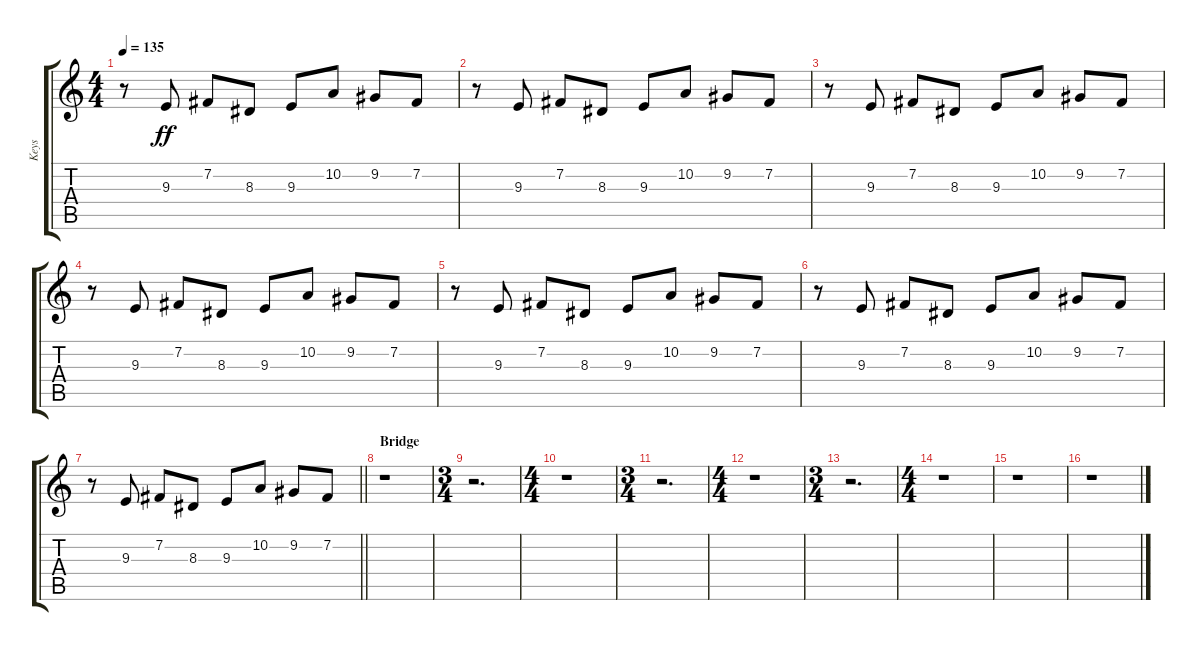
\track ("Keys" "Keys") {instrument percussiveorgan}
\staff {score tabs}
\tuning (E4 B3 G3 D3 A2 E2) {hide}
\ts (4 4)
\tempo 135
\clef g2
\ks c
r.8{dy ff} 9.3.8 7.2.8 8.3.8 9.3.8 10.2.8 9.2.8 7.2.8 |
r.8 9.3.8 7.2.8 8.3.8 9.3.8 10.2.8 9.2.8 7.2.8 |
r.8 9.3.8 7.2.8 8.3.8 9.3.8 10.2.8 9.2.8 7.2.8 |
r.8 9.3.8 7.2.8 8.3.8 9.3.8 10.2.8 9.2.8 7.2.8 |
r.8 9.3.8 7.2.8 8.3.8 9.3.8 10.2.8 9.2.8 7.2.8 |
r.8 9.3.8 7.2.8 8.3.8 9.3.8 10.2.8 9.2.8 7.2.8 |
\barLineRight lightlight
r.8 9.3.8 7.2.8 8.3.8 9.3.8 10.2.8 9.2.8 7.2.8 |
\section ("" "Bridge")
r.1 |
\ts (3 4)
r.2{d} |
\ts (4 4)
r.1 |
\ts (3 4)
r.2{d} |
\ts (4 4)
r.1 |
\ts (3 4)
r.2{d} |
\ts (4 4)
r.1 |
r.1 |
r.1
